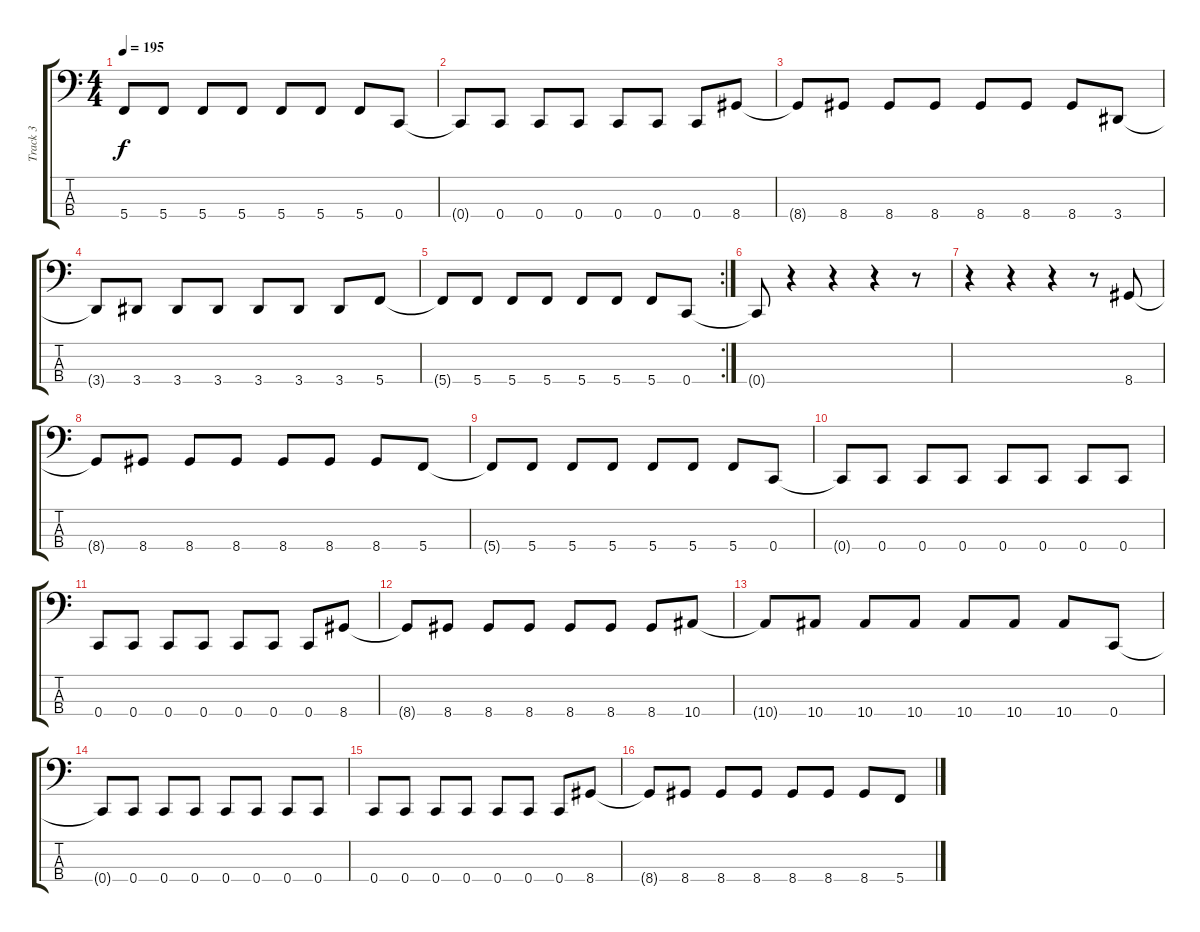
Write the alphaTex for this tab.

\track ("Track 3" "Track 3") {instrument electricbasspick}
\staff {score tabs}
\tuning (F2 C2 G1 C1) {hide}
\ts (4 4)
\tempo 195
\clef f4
\ks c
5.4{t}.8{dy f} 5.4.8 5.4.8 5.4.8 5.4.8 5.4.8 5.4.8 0.4.8 |
0.4{t}.8 0.4.8 0.4.8 0.4.8 0.4.8 0.4.8 0.4.8 8.4.8 |
8.4{t}.8 8.4.8 8.4.8 8.4.8 8.4.8 8.4.8 8.4.8 3.4.8 |
3.4{t}.8 3.4.8 3.4.8 3.4.8 3.4.8 3.4.8 3.4.8 5.4.8 |
\rc 2
5.4{t}.8 5.4.8 5.4.8 5.4.8 5.4.8 5.4.8 5.4.8 0.4.8 |
0.4{t}.8 r.4 r.4 r.4 r.8 |
r.4 r.4 r.4 r.8 8.4.8 |
8.4{t}.8 8.4.8 8.4.8 8.4.8 8.4.8 8.4.8 8.4.8 5.4.8 |
5.4{t}.8 5.4.8 5.4.8 5.4.8 5.4.8 5.4.8 5.4.8 0.4.8 |
0.4{t}.8 0.4.8 0.4.8 0.4.8 0.4.8 0.4.8 0.4.8 0.4.8 |
0.4.8 0.4.8 0.4.8 0.4.8 0.4.8 0.4.8 0.4.8 8.4.8 |
8.4{t}.8 8.4.8 8.4.8 8.4.8 8.4.8 8.4.8 8.4.8 10.4.8 |
10.4{t}.8 10.4.8 10.4.8 10.4.8 10.4.8 10.4.8 10.4.8 0.4.8 |
0.4{t}.8 0.4.8 0.4.8 0.4.8 0.4.8 0.4.8 0.4.8 0.4.8 |
0.4.8 0.4.8 0.4.8 0.4.8 0.4.8 0.4.8 0.4.8 8.4.8 |
8.4{t}.8 8.4.8 8.4.8 8.4.8 8.4.8 8.4.8 8.4.8 5.4.8
